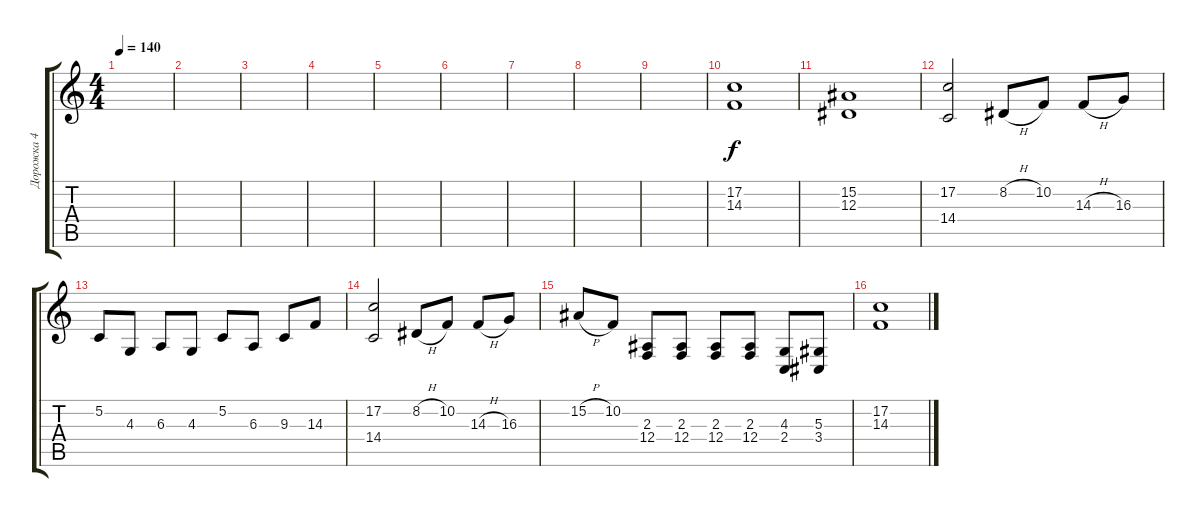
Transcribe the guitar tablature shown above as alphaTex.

\track ("Дорожка 4" "Дорожка 4") {instrument tremolostrings}
\staff {score tabs}
\tuning (C4 G3 Eb3 Bb2 F2 C2) {hide}
\ts (4 4)
\tempo 140
\clef g2
\ks c
|
|
|
|
|
|
|
|
|
(17.2 14.3).1 |
(15.2 12.3).1 |
(17.2 14.4).2 8.2{h}.8 10.2.8 14.3{h}.8 16.3.8 |
5.2.8 4.3.8 6.3.8 4.3.8 5.2.8 6.3.8 9.3.8 14.3.8 |
(17.2 14.4).2 8.2{h}.8 10.2.8 14.3{h}.8 16.3.8 |
15.2{h}.8 10.2.8 (2.3 12.4).8 (2.3 12.4).8 (2.3 12.4).8 (2.3 12.4).8 (4.3 2.4).8 (5.3 3.4).8 |
(17.2 14.3).1
